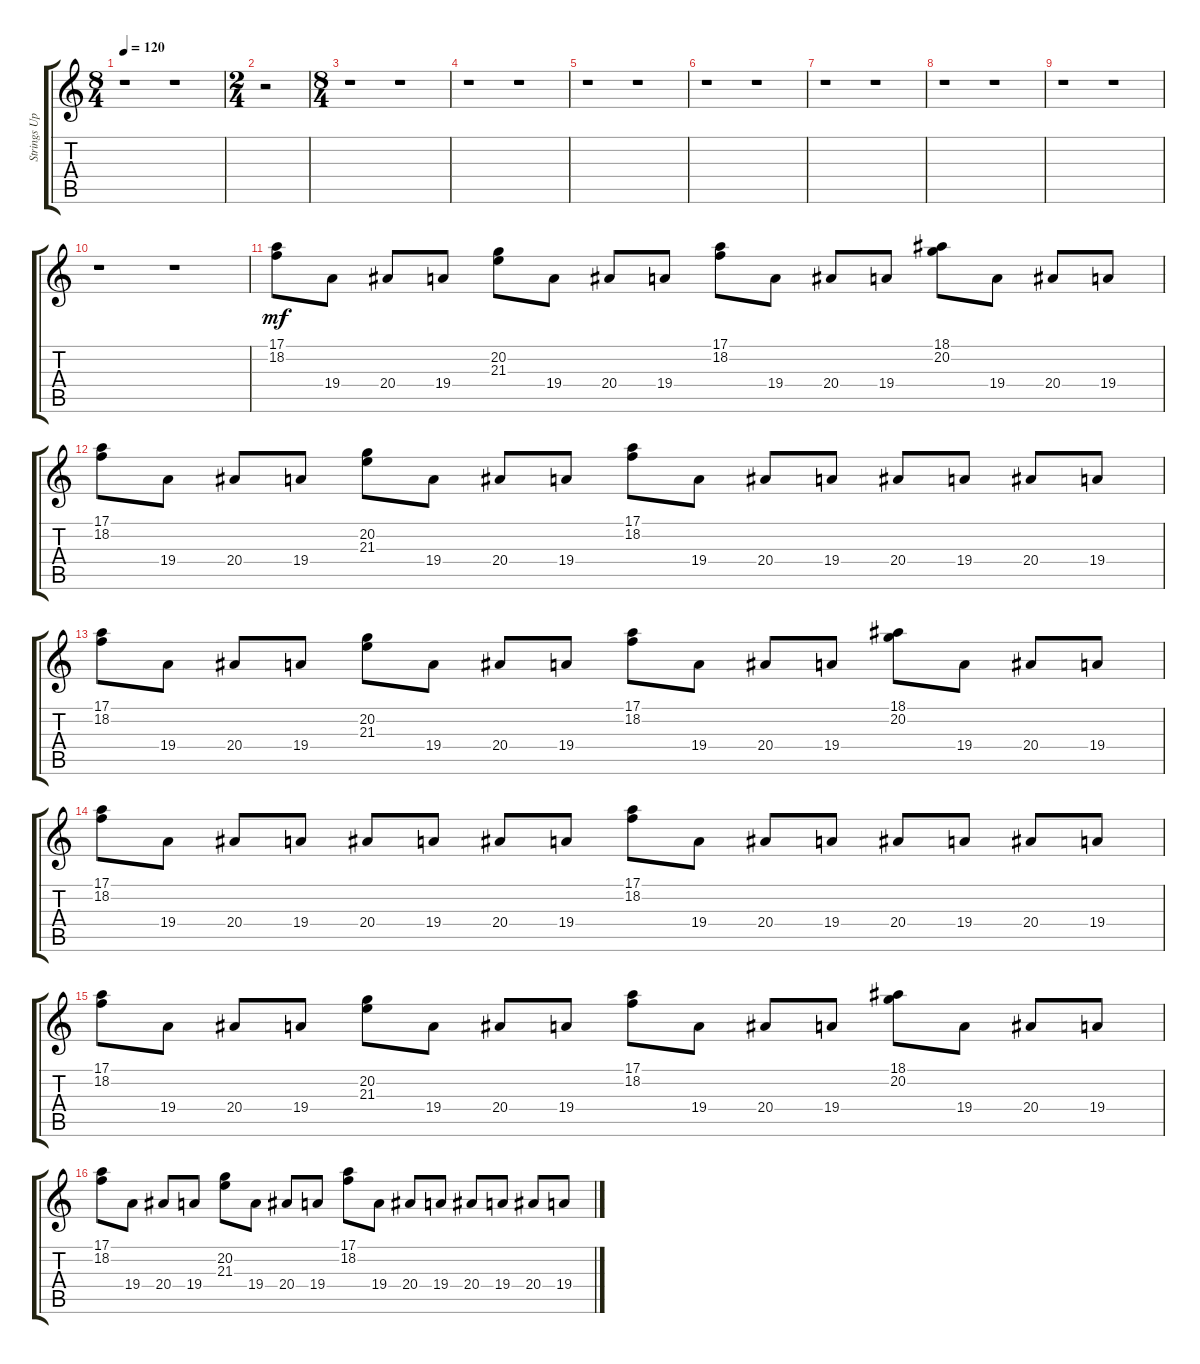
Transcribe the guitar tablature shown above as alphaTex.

\track ("Strings Upper" "Strings Up") {instrument stringensemble1}
\staff {score tabs}
\tuning (E4 B3 G3 D3 A2 E2) {hide}
\ts (8 4)
\tempo 120
\clef g2
\ks c
r.1{dy mf} r.1 |
\ts (2 4)
r.2 |
\ts (8 4)
r.1 r.1 |
r.1 r.1 |
r.1 r.1 |
r.1 r.1 |
r.1 r.1 |
r.1 r.1 |
r.1 r.1 |
r.1 r.1 |
(17.1 18.2).8 19.4.8 20.4.8 19.4.8 (20.2 21.3).8 19.4.8 20.4.8 19.4.8 (17.1 18.2).8 19.4.8 20.4.8 19.4.8 (18.1 20.2).8 19.4.8 20.4.8 19.4.8 |
(17.1 18.2).8 19.4.8 20.4.8 19.4.8 (20.2 21.3).8 19.4.8 20.4.8 19.4.8 (17.1 18.2).8 19.4.8 20.4.8 19.4.8 20.4.8 19.4.8 20.4.8 19.4.8 |
(17.1 18.2).8 19.4.8 20.4.8 19.4.8 (20.2 21.3).8 19.4.8 20.4.8 19.4.8 (17.1 18.2).8 19.4.8 20.4.8 19.4.8 (18.1 20.2).8 19.4.8 20.4.8 19.4.8 |
(17.1 18.2).8 19.4.8 20.4.8 19.4.8 20.4.8 19.4.8 20.4.8 19.4.8 (17.1 18.2).8 19.4.8 20.4.8 19.4.8 20.4.8 19.4.8 20.4.8 19.4.8 |
(17.1 18.2).8 19.4.8 20.4.8 19.4.8 (20.2 21.3).8 19.4.8 20.4.8 19.4.8 (17.1 18.2).8 19.4.8 20.4.8 19.4.8 (18.1 20.2).8 19.4.8 20.4.8 19.4.8 |
(17.1 18.2).8 19.4.8 20.4.8 19.4.8 (20.2 21.3).8 19.4.8 20.4.8 19.4.8 (17.1 18.2).8 19.4.8 20.4.8 19.4.8 20.4.8 19.4.8 20.4.8 19.4.8
